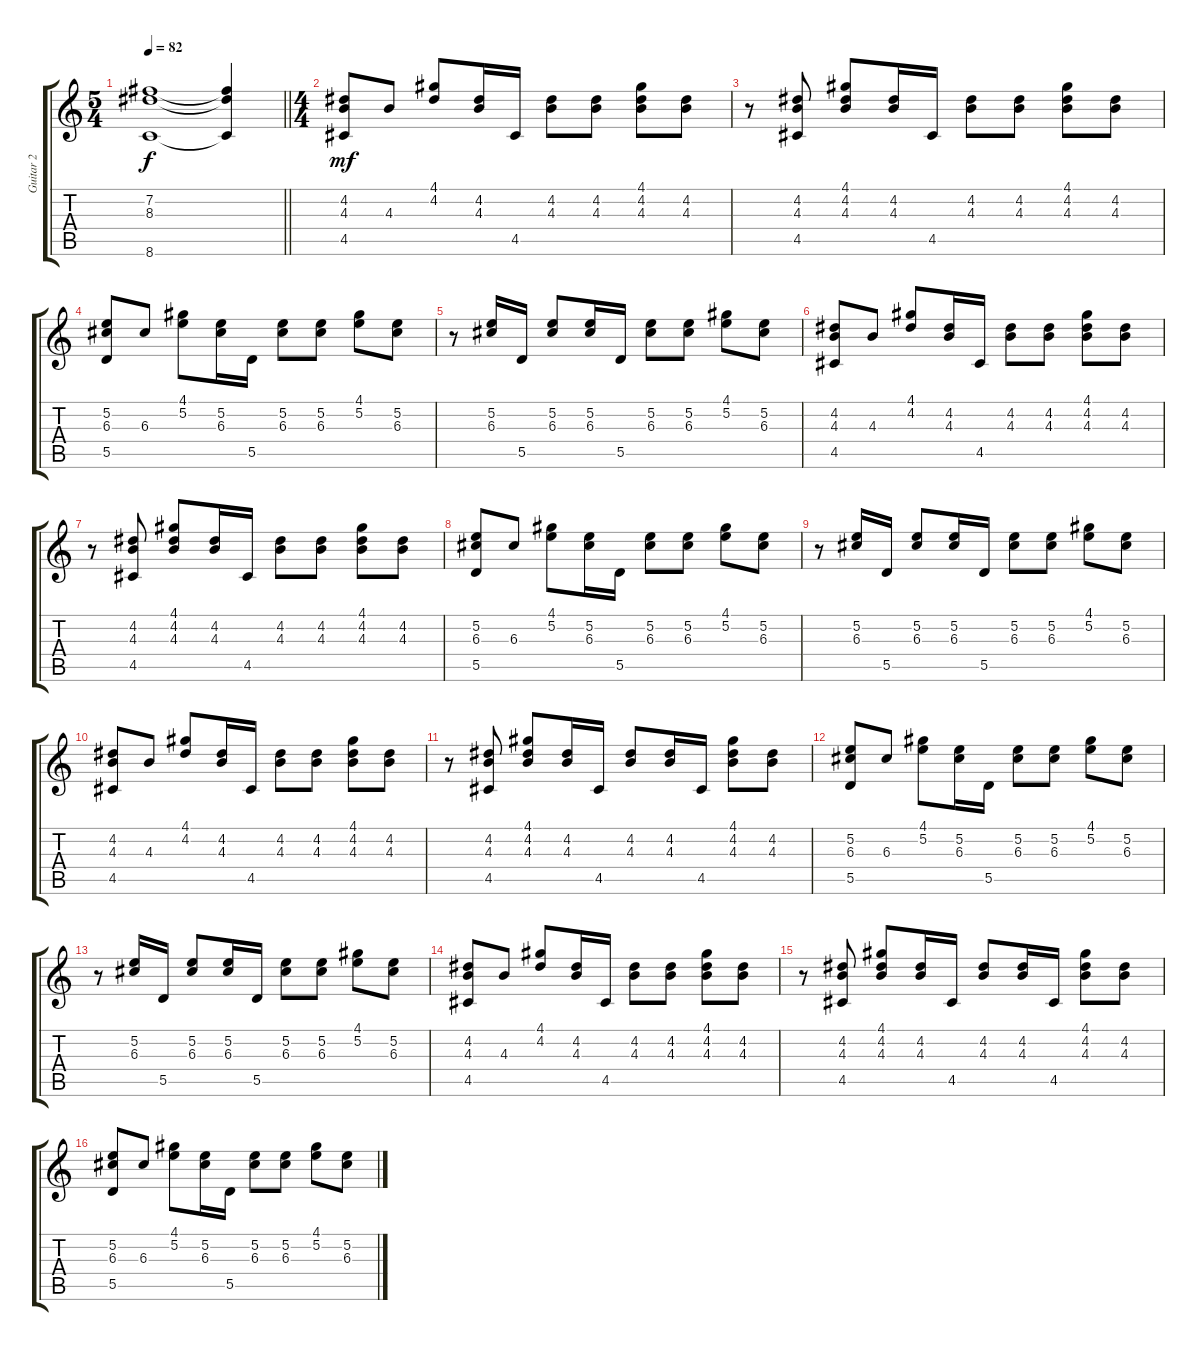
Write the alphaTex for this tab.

\track ("Guitar 2" "Guitar 2") {instrument electricguitarclean}
\staff {score tabs}
\tuning (E4 B3 G3 D3 A2 E2) {hide}
\ts (5 4)
\tempo 82
\clef g2
\barLineRight lightlight
\ks c
(7.2{t} 8.3{t} 8.6{t}).1{dy f} (7.2{t} 8.3{t} 8.6{t}).4 |
\ts (4 4)
(4.2 4.3 4.5).8{dy mf} 4.3.8 (4.1 4.2).8 (4.2 4.3).16 4.5.16 (4.2 4.3).8 (4.2 4.3).8 (4.1 4.2 4.3).8 (4.2 4.3).8 |
r.8 (4.2 4.3 4.5).8 (4.1 4.2 4.3).8 (4.2 4.3).16 4.5.16 (4.2 4.3).8 (4.2 4.3).8 (4.1 4.2 4.3).8 (4.2 4.3).8 |
(5.2 6.3 5.5).8 6.3.8 (4.1 5.2).8 (5.2 6.3).16 5.5.16 (5.2 6.3).8 (5.2 6.3).8 (4.1 5.2).8 (5.2 6.3).8 |
r.8 (5.2 6.3).16 5.5.16 (5.2 6.3).8 (5.2 6.3).16 5.5.16 (5.2 6.3).8 (5.2 6.3).8 (4.1 5.2).8 (5.2 6.3).8 |
(4.2 4.3 4.5).8 4.3.8 (4.1 4.2).8 (4.2 4.3).16 4.5.16 (4.2 4.3).8 (4.2 4.3).8 (4.1 4.2 4.3).8 (4.2 4.3).8 |
r.8 (4.2 4.3 4.5).8 (4.1 4.2 4.3).8 (4.2 4.3).16 4.5.16 (4.2 4.3).8 (4.2 4.3).8 (4.1 4.2 4.3).8 (4.2 4.3).8 |
(5.2 6.3 5.5).8 6.3.8 (4.1 5.2).8 (5.2 6.3).16 5.5.16 (5.2 6.3).8 (5.2 6.3).8 (4.1 5.2).8 (5.2 6.3).8 |
r.8 (5.2 6.3).16 5.5.16 (5.2 6.3).8 (5.2 6.3).16 5.5.16 (5.2 6.3).8 (5.2 6.3).8 (4.1 5.2).8 (5.2 6.3).8 |
(4.2 4.3 4.5).8 4.3.8 (4.1 4.2).8 (4.2 4.3).16 4.5.16 (4.2 4.3).8 (4.2 4.3).8 (4.1 4.2 4.3).8 (4.2 4.3).8 |
r.8 (4.2 4.3 4.5).8 (4.1 4.2 4.3).8 (4.2 4.3).16 4.5.16 (4.2 4.3).8 (4.2 4.3).16 4.5.16 (4.1 4.2 4.3).8 (4.2 4.3).8 |
(5.2 6.3 5.5).8 6.3.8 (4.1 5.2).8 (5.2 6.3).16 5.5.16 (5.2 6.3).8 (5.2 6.3).8 (4.1 5.2).8 (5.2 6.3).8 |
r.8 (5.2 6.3).16 5.5.16 (5.2 6.3).8 (5.2 6.3).16 5.5.16 (5.2 6.3).8 (5.2 6.3).8 (4.1 5.2).8 (5.2 6.3).8 |
(4.2 4.3 4.5).8 4.3.8 (4.1 4.2).8 (4.2 4.3).16 4.5.16 (4.2 4.3).8 (4.2 4.3).8 (4.1 4.2 4.3).8 (4.2 4.3).8 |
r.8 (4.2 4.3 4.5).8 (4.1 4.2 4.3).8 (4.2 4.3).16 4.5.16 (4.2 4.3).8 (4.2 4.3).16 4.5.16 (4.1 4.2 4.3).8 (4.2 4.3).8 |
(5.2 6.3 5.5).8 6.3.8 (4.1 5.2).8 (5.2 6.3).16 5.5.16 (5.2 6.3).8 (5.2 6.3).8 (4.1 5.2).8 (5.2 6.3).8
